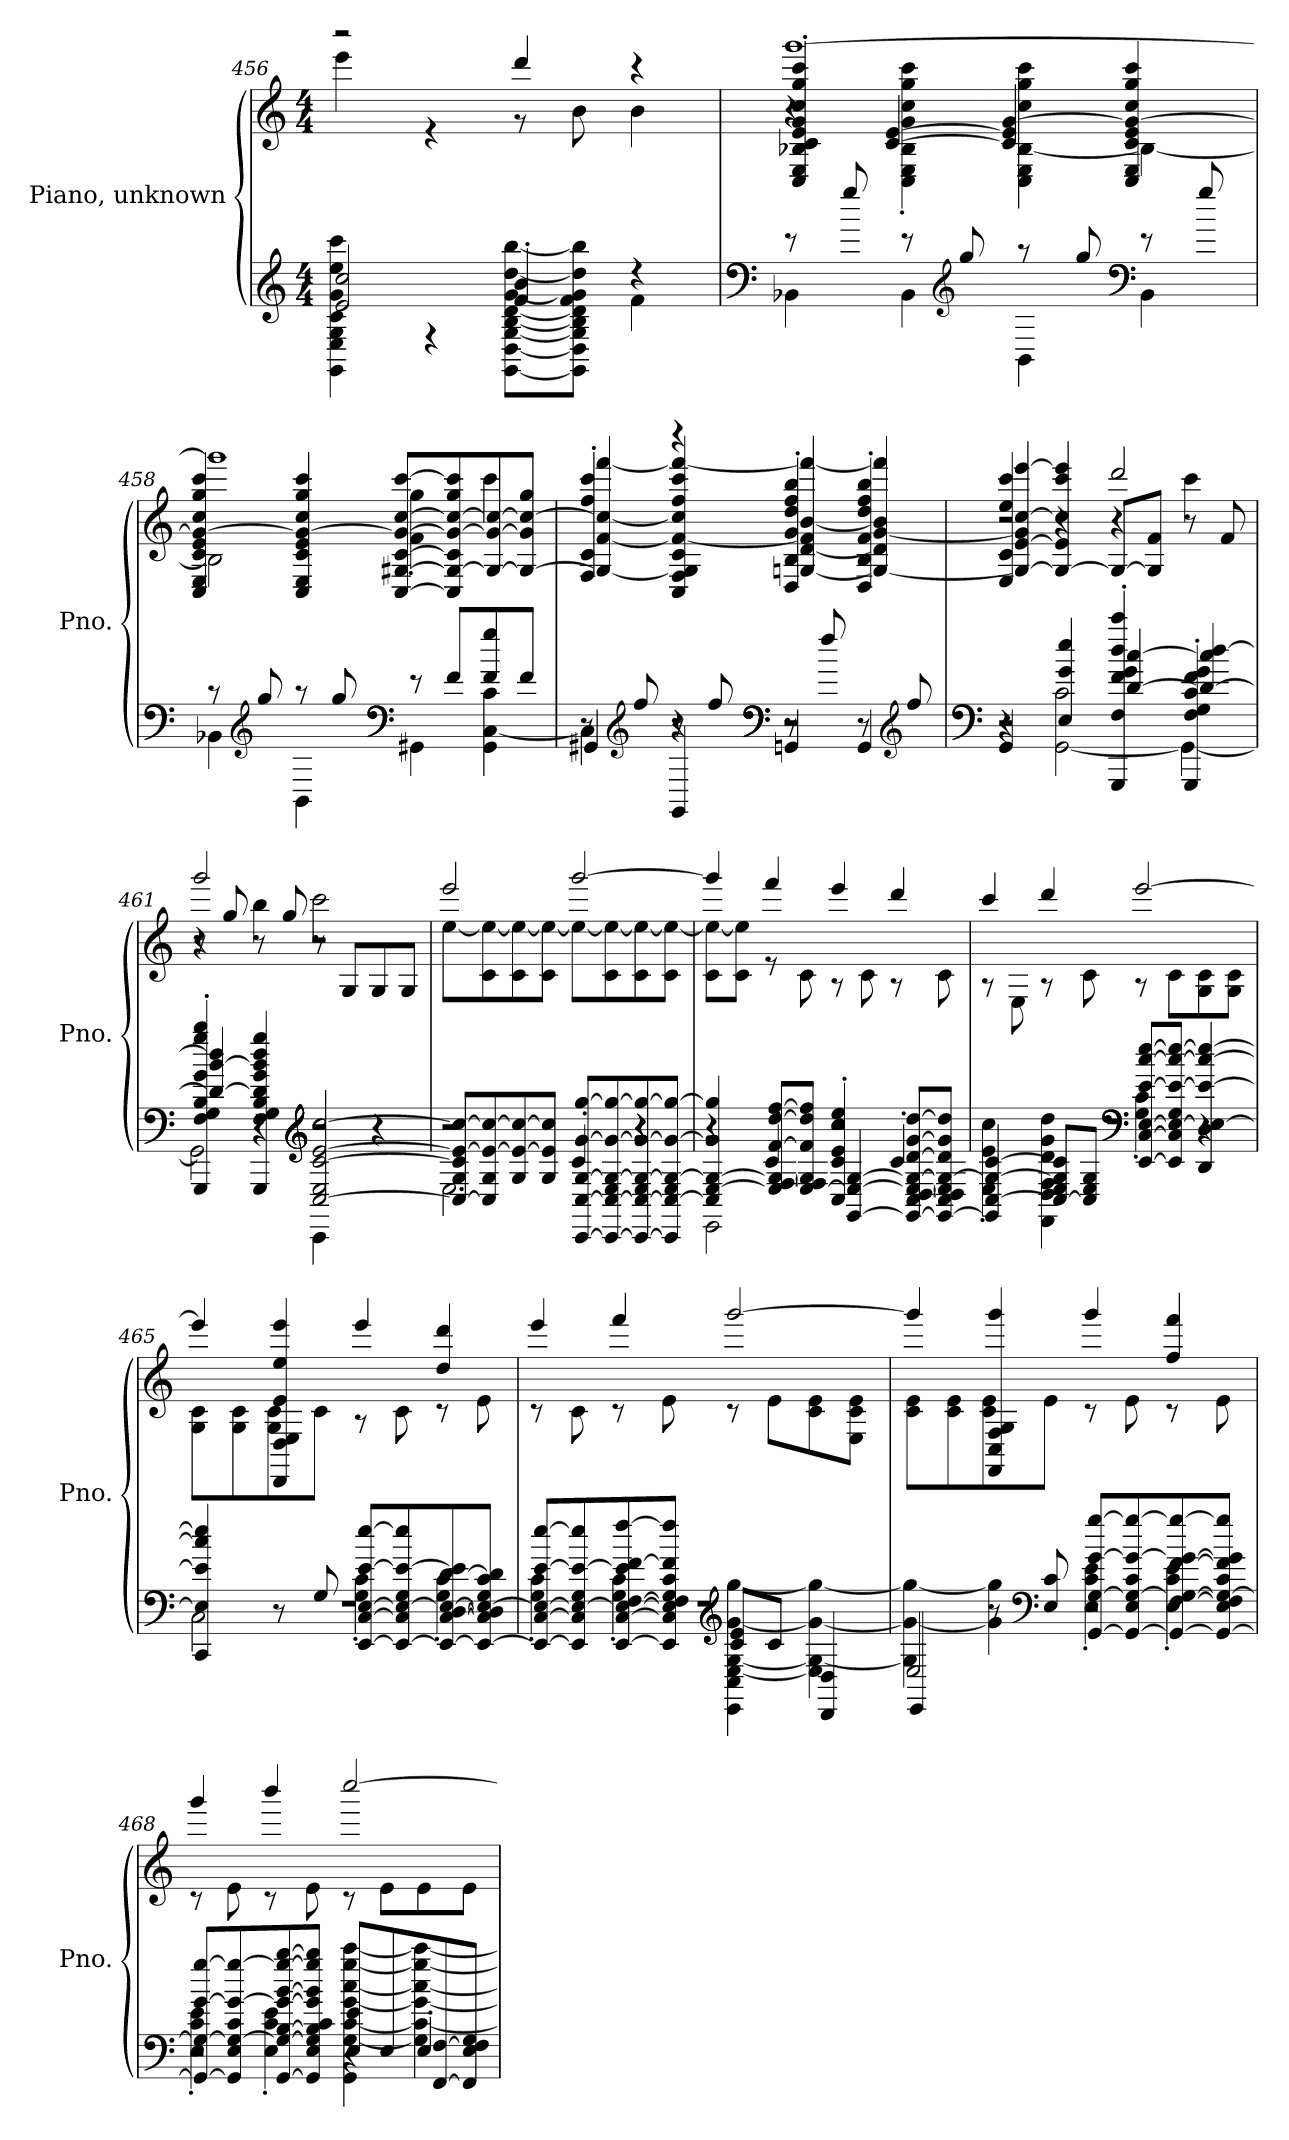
**kern	**kern
*part1	*part1
*staff2	*staff1
*I"Piano, unknown	*
*I'Pno.	*
*clefG2	*clefG2
*k[]	*k[]
*M4/4	*M4/4
=456	=456
*^	*^
2e/ 2cc/	4GG\ 4E\ 4G\ 4c\ 4g\ 4ee\ 4ccc\	2r	4eee\
.	4r	.	4r
4f/' 4b/'	[8GG\ [8D\ [8G\ [8B\ [8d\ [8g\ [8dd\ [8bb\L	4ddd/	8r
.	8GG\] 8D\] 8G\] 8B\] 8d\] 8f\ 8g\] 8dd\] 8bb\]J	.	8b\
4r	4f\	4r	4b\
*	*	*v	*v
!!LO:LB:g=z
=457	=457	=457
*clefF4	*	*
*	*	*^
*	*	*	*^
8r	4BB-X\	[1ggg	4r	4C/' 4E/' 4B-X/' 4c/' 4e/' 4g/' 4cc/' 4gg/' 4ccc/'
8gg/	.	.	.	.
8r	4BB-\	.	4C\' 4E\' 4B-\' 4g\' 4cc\' 4gg\' 4ccc\'	[4c/ [4e/
*clefG2	*	*	*	*
8gg/	.	.	.	.
8r	4BB-\	.	4C\ 4E\ [4B-\ 4cc\ 4gg\ 4ccc\	4c/] 4e/] [4g/
8gg/	.	.	.	.
*clefF4	*	*	*	*
8r	4BB-\	.	4B-\_	4C/ 4E/ 4c/ 4e/ 4g/_ 4cc/ 4gg/ 4ccc/
8gg/	.	.	.	.
=458	=458	=458	=458	=458
8r	4BB-X\	1ggg]	2B-\]	4C/ 4E/ 4c/ 4e/ 4g/_ 4cc/ 4gg/ 4ccc/
*clefG2	*	*	*	*
8gg/	.	.	.	.
8r	4BB-\	.	.	4C/ 4E/ 4c/ 4e/ 4g/_ 4cc/ 4gg/ 4ccc/
8gg/	.	.	.	.
*clefF4	*	*	*	*
8r	4GG#X\	.	4f\' 4gg\'	[8C/ [8G#X/ [8c/ 8g/_ [8cc/ [8ccc/L
8f/L	.	.	.	8C/] 8G#/_ 8c/] 8g/_ 8cc/_ 8gg/ 8ccc/]
8f/ 8gg/	4GG#\ [4C\ 4c\	.	4ccc\	8G#/_ 8g/_ 8cc/_
8f/J	.	.	.	8G#/_ 8g/] 8cc/_ 8gg/J
*	*	*	*v	*v
!!LO:LB:g=z
=459	=459	=459	=459
*	*^	*	*
8r	4C\]	4GG#X/	4F/' 4c/' 4ff/' 4ccc/'	4G#/_ [4f/ 4cc/_ [4fff/
*clefG2	*	*	*	*
8ff/	.	.	.	.
8r	4r	4GG#/	4r	4C/ 4F/ 4G#/] 4c/ 4f/_ 4cc/] 4ff/ 4ccc/ 4fff/_
8ff/	.	.	.	.
*clefF4	*	*	*	*
8r	2r	4GGn/	4D/' 4B/' 4g/' 4dd/' 4ff/' 4bb/'	[4Gn/ [4d/ 4f/] [4b/ 4fff/_
8ff/	.	.	.	.
8r	.	4GG/	4D/' 4B/' 4f/' 4dd/' 4ff/' 4bb/'	4G/_ 4d/] [4g/ 4b/] 4fff/]
*clefG2	*	*	*	*
8ff/	.	.	.	.
*	*	*	*v	*v
=460	=460	=460	=460
*clefF4	*	*	*
*	*	*	*^
*	*	*	*	*^
2r	4r	4GG/	4E/ 4c/ 4ee/ 4ccc/	2r	4G/_ [4e/ 4g/] [4cc/ [4eee/
.	[2GG\ 2c\	4E/ 4g/ 4ee/	4r	.	4G/_ 4e/] 4cc/] 4ccc/ 4eee/]
4GGG/' 4F/' 4f/' 4g/' 4dd/' 4ccc/'	.	[4d/ [4cc/	2ddd/	4r	8G/L_
.	.	.	.	.	8G/] 8f/J
4GGG/' 4F/' 4G/' 4c/' 4f/' 4g/'	4GG\_	4d/_ 4cc/] [4dd/	.	4ccc\	8r
.	.	.	.	.	8f/
=461	=461	=461	=461	=461	=461
4GGG/' 4F/' 4G/' 4B/' 4g/' 4gg/' 4bb/'	2GG\]	4d/_ [4b/ 4dd/]	2ggg/	4r	8r
.	.	.	.	.	8gg/
4r	.	4GGG/ 4F/ 4G/ 4B/ 4d/] 4g/ 4b/] 4dd/ 4gg/	.	4bb\	8r
.	.	.	.	.	8gg/
*clefG2	*	*	*	*	*
2r	4CC\	[2C/ 2E/ [2c/ [2e/ [2cc/	2r	2ccc\	8r
.	.	.	.	.	8G/L
.	4r	.	.	.	8G/
.	.	.	.	.	8G/J
*	*	*	*	*v	*v
!!LO:PB:g=z
=462	=462	=462	=462	=462
2r	2.E\	8C/_ 8G/ 8c/] 8e/_ 8cc/_L	2eee/	[8ee\L
.	.	8C/] 8G/ 8e/_ 8cc/_	.	8c\ 8ee\_
.	.	8G/ 8e/_ 8cc/_	.	8c\ 8ee\_
.	.	8G/ 8e/] 8cc/]J	.	8c\ 8ee\_J
4c'/	.	[8CC/ [8C/ [8G/ [8g/ [8gg/L	[2ggg/	8ee\L_
.	.	8CC/_ 8C/_ 8E/ 8G/_ 8g/_ 8gg/_	.	8c\ 8ee\_
4r	4r	8CC/_ 8C/_ 8E/ 8G/_ 8g/_ 8gg/_	.	8c\ 8ee\_
.	.	8CC/] 8C/_ 8E/ 8G/_ 8g/_ 8gg/_J	.	8c\ 8ee\_J
=463	=463	=463	=463	=463
4r	2EE\	4C/] [4E/ 4G/_ 4g/] 4gg/]	4ggg/]	8c\ 8ee\_L
.	.	.	.	8c\ 8ee\]J
4c'/	.	8E/_ [8F/ 8G/] [8f/ [8dd/ [8ff/L	4fff/	8r
.	.	8E/_ 8F/] 8G/ 8f/] 8dd/] 8ff/]J	.	8c\
4C/' 4c/' 4e/' 4cc/' 4ee/'	2r	[4GG/ 4E/_ [4G/	4eee/	8r
.	.	.	.	8c\
4c'/	.	8GG/_ [8C/ [8D/ 8E/] 8G/_ [8d/ [8g/ [8dd/L	4ddd/	8r
.	.	8GG/_ 8C/] 8D/] 8E/ 8G/_ 8d/] 8g/] 8dd/]J	.	8c\
=464	=464	=464	=464	=464
1r	4E\' 4e\' 4cc\'	4GG/] [4C/ 4G/_ [4c/	4ccc/	8r
.	.	.	.	8E\
.	4FF\ 4D\ 4F\ 4d\ 4g\ 4dd\	8C/_ 8E/ 8G/] 8c/]L	4ddd/	8r
.	.	8C/] 8E/ 8G/J	.	8c\
*clefF4	*	*	*	*
.	4G\' 4c\'	[8EE/ [8C/ [8E/ [8e/ [8cc/ [8ee/L	[2eee/	8r
.	.	8EE/] 8C/] 8E/_ 8G/ 8e/_ 8cc/_ 8ee/_J	.	8c\L
.	4r	4DD/ 4D/ 4E/_ 4e/_ 4cc/_ 4ee/_	.	8G\ 8c\
.	.	.	.	8G\ 8c\J
!!LO:LB:g=z	!!
=465	=465	=465	=465	=465
1r	2C\	4CC/ 4E/] 4e/] 4cc/] 4ee/]	4eee/]	8G\ 8c\L
.	.	.	.	8G\ 8c\
.	.	8r	4DD/ 4D/ 4E/ 4e/ 4ee/ 4eee/	8G\ 8c\
.	.	8G/	.	8c\J
.	4G\' 4c\'	[8EE/ [8C/ [8E/ [8e/ [8ee/L	4eee/	8r
.	.	8EE/_ 8C/] 8E/_ 8G/ 8e/_ 8ee/]	.	8c\
.	4G\' 4c\'	8EE/_ [8C/ [8D/ 8E/_ [8d/ 8e/]	4dd/ 4ddd/	8r
.	.	8EE/_ 8C/] 8D/] 8E/_ 8G/ 8c/ 8d/]J	.	8e\
=466	=466	=466	=466	=466
1r	4G\' 4c\'	8EE/_ [8C/ 8E/_ [8e/ [8ee/L	4eee/	8r
.	.	8EE/] 8C/] 8E/_ 8G/ 8e/_ 8ee/]	.	8c\
.	4G\' 4c\'	[8EE/ [8C/ 8E/_ [8F/ 8e/] [8f/ [8ff/	4fff/	8r
.	.	8EE/] 8C/] 8E/] 8F/] 8G/ 8c/ 8f/] 8ff/]J	.	8e\
*clefG2	*	*	*	*
.	4EE\ 4C\ [4E\ [4G\ [4g\ [4gg\	8c/ 8e/L	[2ggg/	8r
.	.	8c/J	.	8e\L
.	4E\] 4G\_ 4g\_ 4gg\_	4DD/ 4D/	.	8c\ 8e\
.	.	.	.	8E\ 8c\ 8e\J
!!LO:LB:g=z	!!
=467	=467	=467	=467	=467
2E/	4G\] 4g\_ 4gg\_	4EE/	4ggg/]	8c\ 8e\L
.	.	.	.	8c\ 8e\
.	4g\] 4gg\]	8r	4FF/ 4C/ 4F/ 4G/ 4ggg/	8c\ 8e\
*clefF4	*	*	*	*
.	.	8E/ 8c/	.	8e\J
2r	4E\' 4c\' 4e\'	[8GG/ [8G/ [8g/ [8gg/L	4ggg/	8r
.	.	8GG/_ 8E/ 8G/_ 8c/ 8g/_ 8gg/_	.	8e\
.	4E\' 4c\' 4e\'	8GG/_ [8F/ 8G/_ [8f/ 8g/_ 8gg/_	4ff/ 4fff/	8r
.	.	8GG/_ 8E/ 8F/] 8G/_ 8c/ 8f/] 8g/] 8gg/]J	.	8e\
=468	=468	=468	=468	=468
2r	4E\' 4c\' 4e\'	8GG/_ 8G/_ [8g/ [8gg/L	4ggg/	8r
.	.	8GG/] 8E/ 8G/_ 8c/ 8g/_ 8gg/_	.	8e\
.	4E\' 4c\' 4e\'	[8GG/ 8G/_ [8B/ 8g/_ [8b/ 8gg/_ [8bb/	4bbb/	8r
.	.	8GG/] 8E/ 8G/] 8B/] 8c/ 8g/] 8b/] 8gg/] 8bb/]J	.	8e\
4r	4GG\ [4G\ [4c\ [4g\ [4cc\ [4gg\ [4ccc\	8E/ 8e/L	[2cccc/	8r
.	.	8E/	.	8e\L
4E'/	4G\] 4c\_ 4g\_ 4cc\_ 4gg\_ 4ccc\_	[8FF/ [8F/	.	8e\
.	.	8FF/] 8E/ 8F/] 8G/J	.	8e\J
*v	*v	*v	*	*
*	*v	*v
=	=
*-	*-
